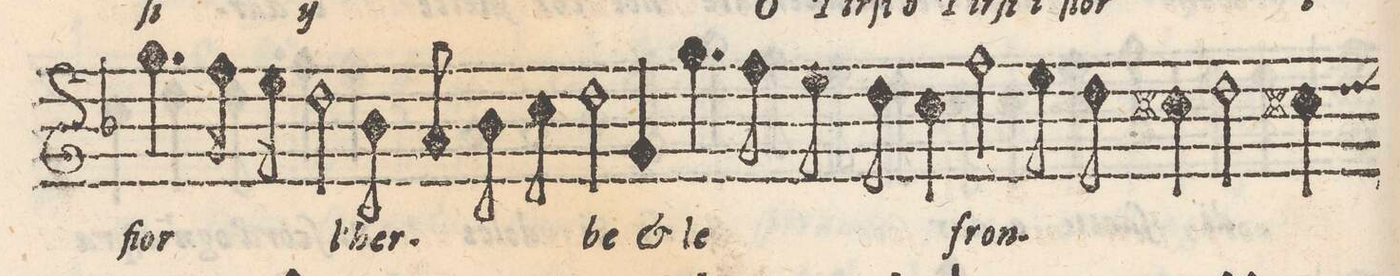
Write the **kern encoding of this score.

**kern	**text
*I"CANTO	*
*clefG2	*
*k[b-]	*
*met(C)	*
*M2/1	*
4.gg\	fior-
16ff\	.
16ee\	.
2dd\	.
=20-	=20-
8b-\	-l'her-
8a/	.
8b-\	.
8ccny\	.
2dd\	-be
4g/	[Et]
4.gg\	le
8ff\	.
8ee\	.
8dd\	.
=21-	=21-
4cc\	.
2ff\	fron-
8ee\	.
8dd\	.
4cc#X\	.
2dd\	.
4cc#X\	.
*custos:dd	*
=22-	=22-
*-	*-
